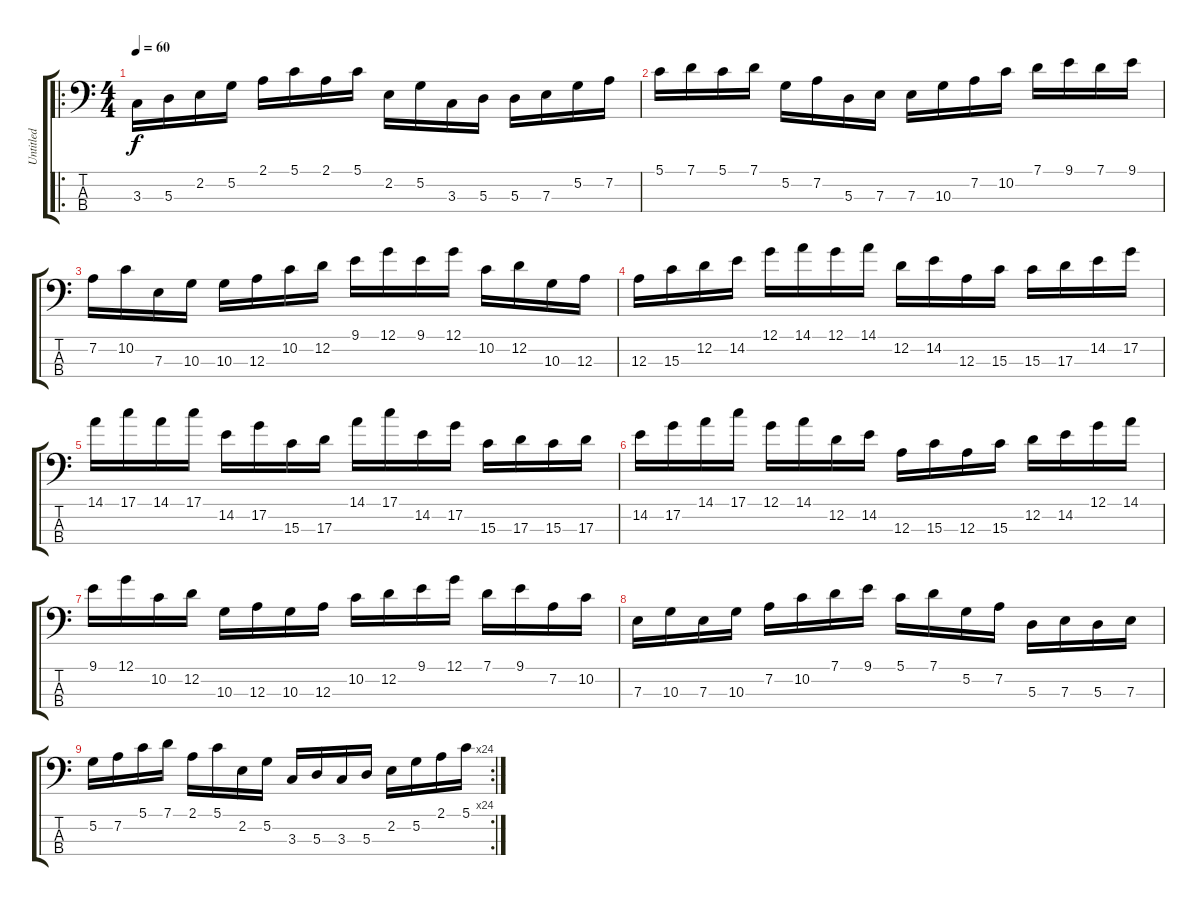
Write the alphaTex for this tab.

\track ("Untitled" "Untitled") {instrument electricbassfinger}
\staff {score tabs}
\tuning (G2 D2 A1 E1) {hide}
\ro
\ts (4 4)
\tempo 60
\clef f4
\ks c
3.3.16{dy f instrument electricbassfinger} 5.3.16 2.2.16 5.2.16 2.1.16 5.1.16 2.1.16 5.1.16 2.2.16 5.2.16 3.3.16 5.3.16 5.3.16 7.3.16 5.2.16 7.2.16 |
5.1.16 7.1.16 5.1.16 7.1.16 5.2.16 7.2.16 5.3.16 7.3.16 7.3.16 10.3.16 7.2.16 10.2.16 7.1.16 9.1.16 7.1.16 9.1.16 |
7.2.16 10.2.16 7.3.16 10.3.16 10.3.16 12.3.16 10.2.16 12.2.16 9.1.16 12.1.16 9.1.16 12.1.16 10.2.16 12.2.16 10.3.16 12.3.16 |
12.3.16 15.3.16 12.2.16 14.2.16 12.1.16 14.1.16 12.1.16 14.1.16 12.2.16 14.2.16 12.3.16 15.3.16 15.3.16 17.3.16 14.2.16 17.2.16 |
14.1.16 17.1.16 14.1.16 17.1.16 14.2.16 17.2.16 15.3.16 17.3.16 14.1.16 17.1.16 14.2.16 17.2.16 15.3.16 17.3.16 15.3.16 17.3.16 |
14.2.16 17.2.16 14.1.16 17.1.16 12.1.16 14.1.16 12.2.16 14.2.16 12.3.16 15.3.16 12.3.16 15.3.16 12.2.16 14.2.16 12.1.16 14.1.16 |
9.1.16 12.1.16 10.2.16 12.2.16 10.3.16 12.3.16 10.3.16 12.3.16 10.2.16 12.2.16 9.1.16 12.1.16 7.1.16 9.1.16 7.2.16 10.2.16 |
7.3.16 10.3.16 7.3.16 10.3.16 7.2.16 10.2.16 7.1.16 9.1.16 5.1.16 7.1.16 5.2.16 7.2.16 5.3.16 7.3.16 5.3.16 7.3.16 |
\rc 24
5.2.16 7.2.16 5.1.16 7.1.16 2.1.16 5.1.16 2.2.16 5.2.16 3.3.16 5.3.16 3.3.16 5.3.16 2.2.16 5.2.16 2.1.16 5.1.16
